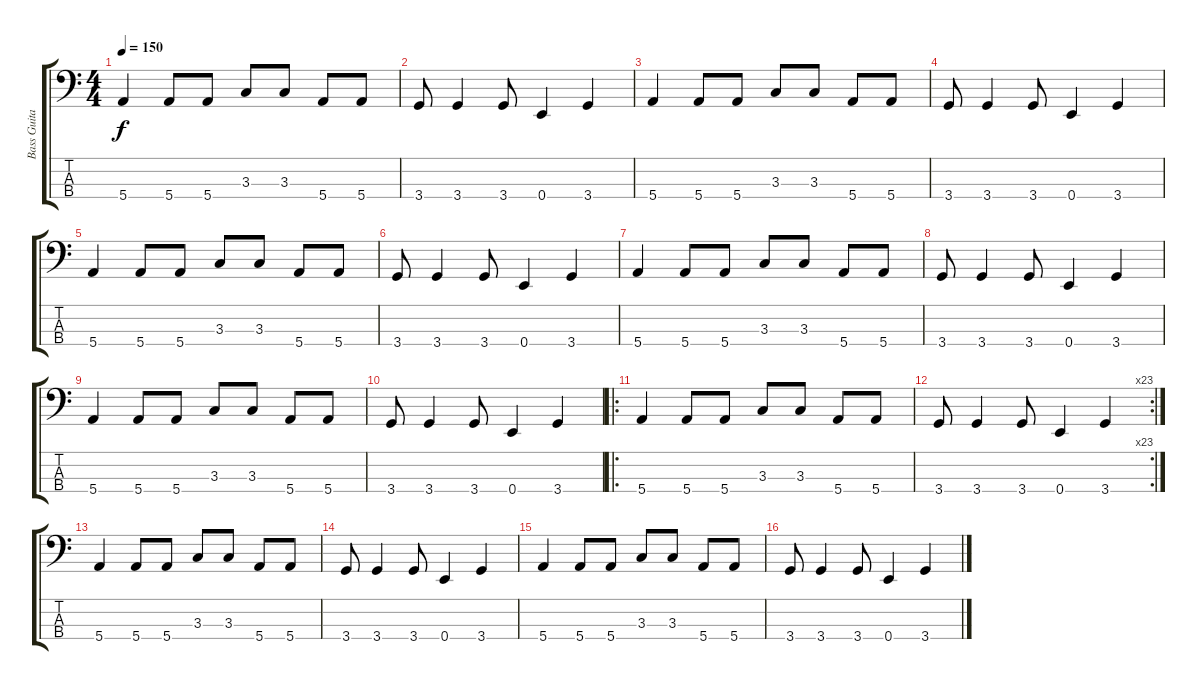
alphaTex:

\track ("Bass Guitar" "Bass Guita") {instrument electricbasspick}
\staff {score tabs}
\tuning (G2 D2 A1 E1) {hide}
\ts (4 4)
\tempo 150
\clef f4
\ks c
5.4.4{dy f} 5.4.8 5.4.8 3.3.8 3.3.8 5.4.8 5.4.8 |
3.4.8 3.4.4 3.4.8 0.4.4 3.4.4 |
5.4.4 5.4.8 5.4.8 3.3.8 3.3.8 5.4.8 5.4.8 |
3.4.8 3.4.4 3.4.8 0.4.4 3.4.4 |
5.4.4 5.4.8 5.4.8 3.3.8 3.3.8 5.4.8 5.4.8 |
3.4.8 3.4.4 3.4.8 0.4.4 3.4.4 |
5.4.4 5.4.8 5.4.8 3.3.8 3.3.8 5.4.8 5.4.8 |
3.4.8 3.4.4 3.4.8 0.4.4 3.4.4 |
5.4.4 5.4.8 5.4.8 3.3.8 3.3.8 5.4.8 5.4.8 |
3.4.8 3.4.4 3.4.8 0.4.4 3.4.4 |
\ro
5.4.4 5.4.8 5.4.8 3.3.8 3.3.8 5.4.8 5.4.8 |
\rc 23
3.4.8 3.4.4 3.4.8 0.4.4 3.4.4 |
5.4.4 5.4.8 5.4.8 3.3.8 3.3.8 5.4.8 5.4.8 |
3.4.8 3.4.4 3.4.8 0.4.4 3.4.4 |
5.4.4 5.4.8 5.4.8 3.3.8 3.3.8 5.4.8 5.4.8 |
3.4.8 3.4.4 3.4.8 0.4.4 3.4.4
